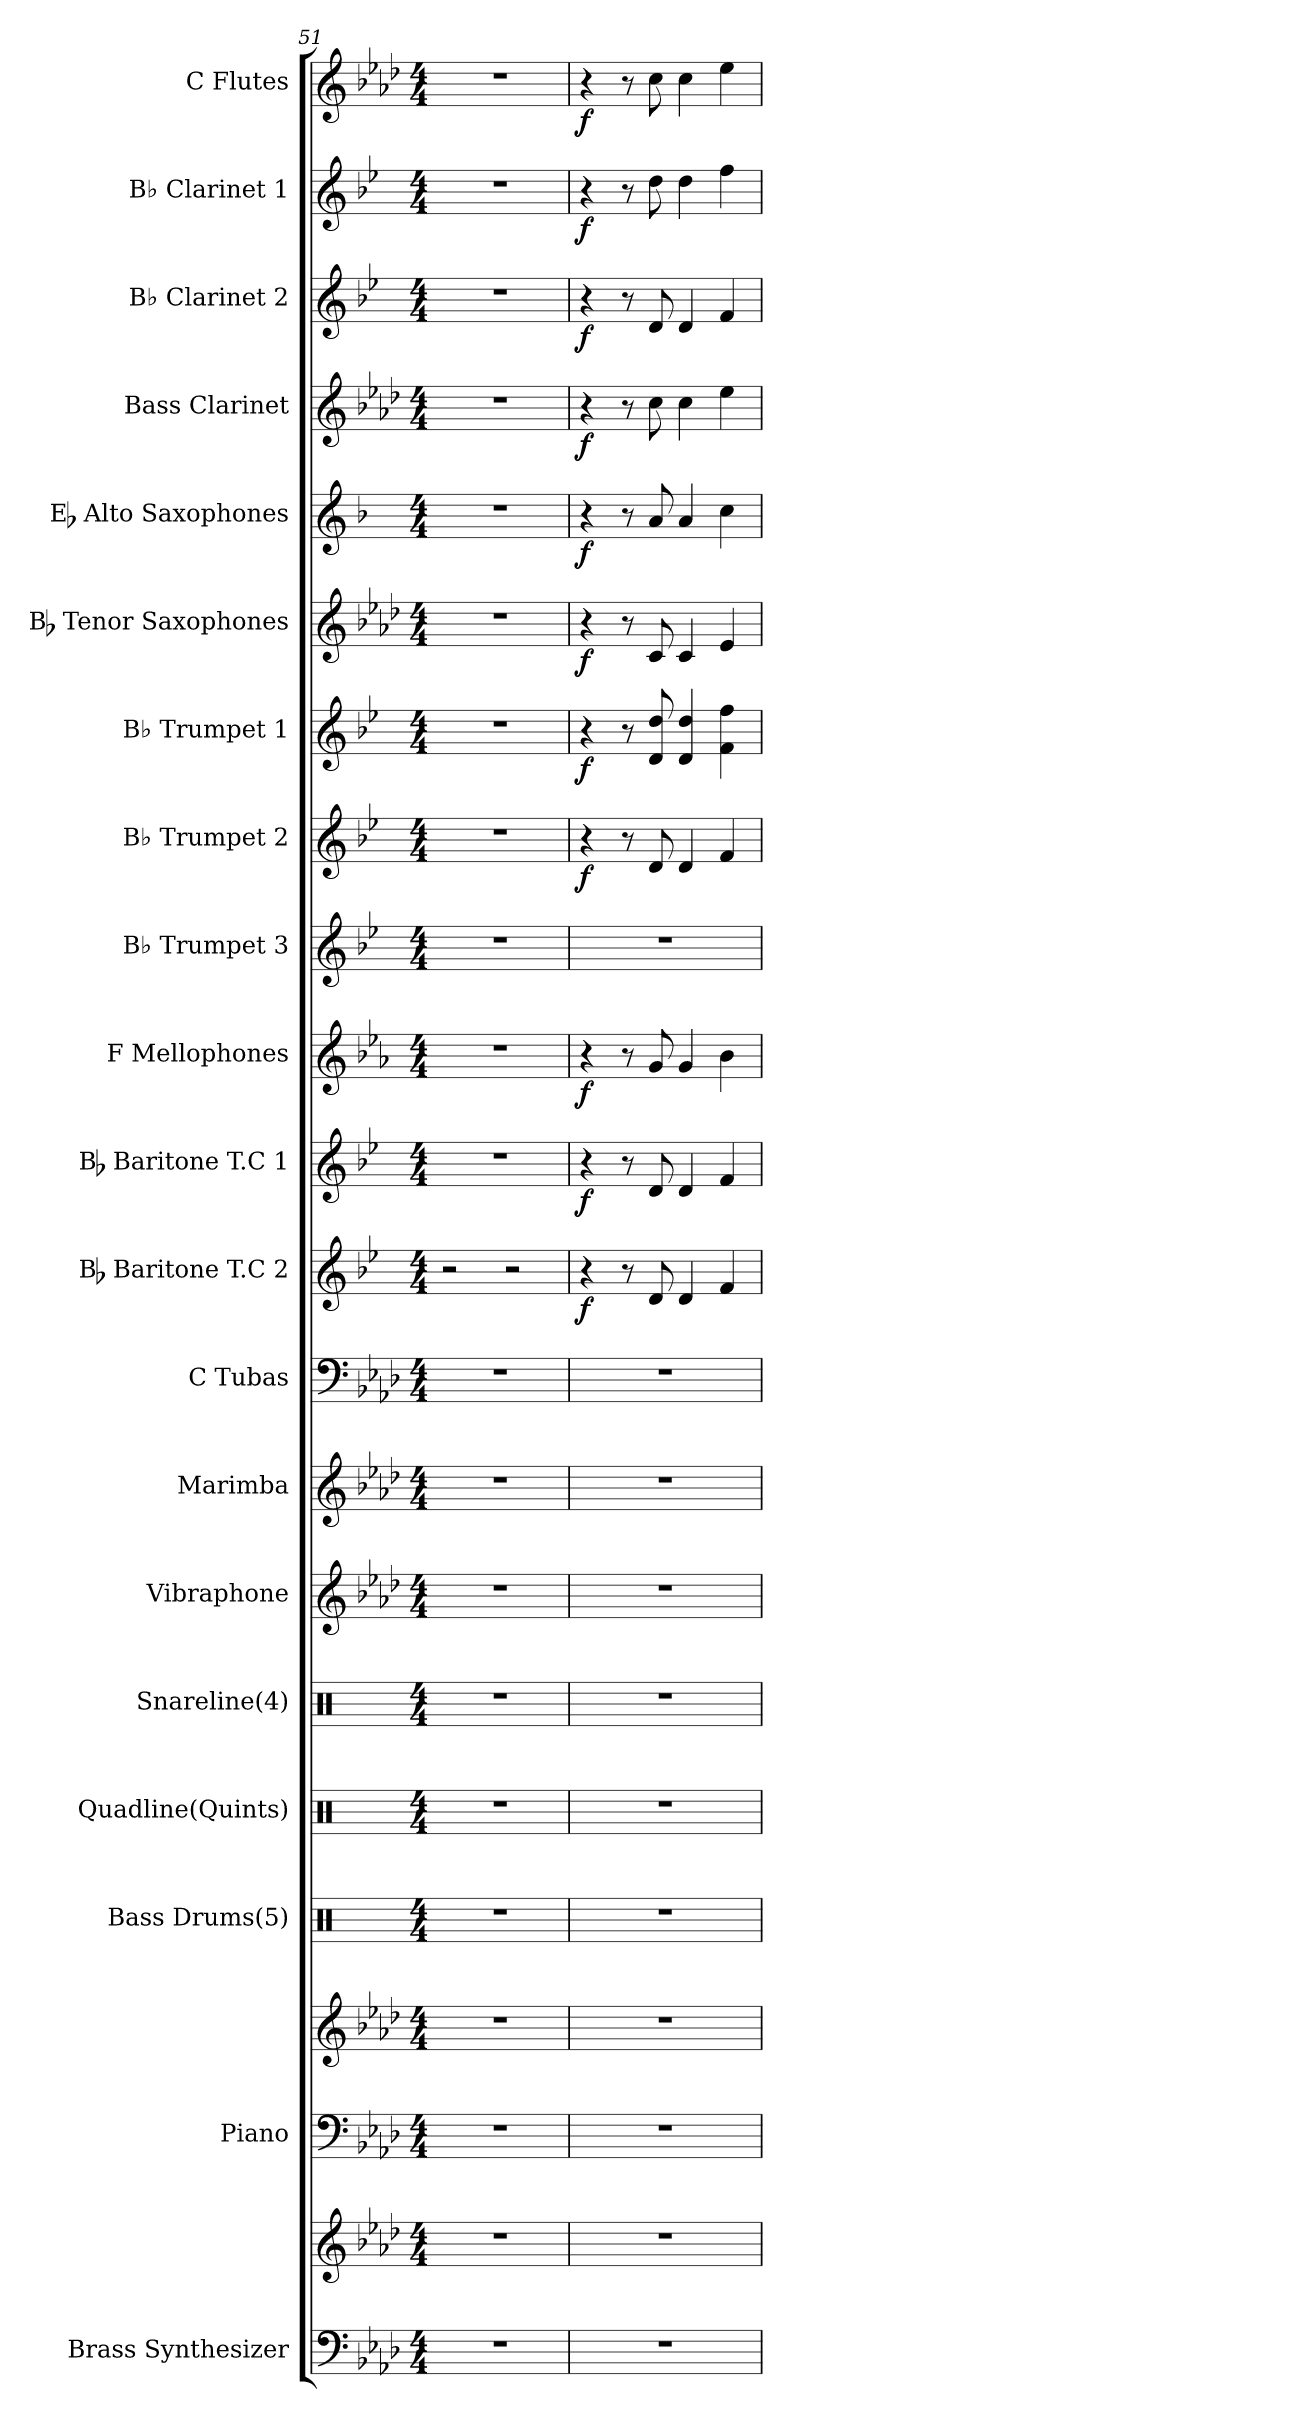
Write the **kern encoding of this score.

**kern	**kern	**kern	**kern	**kern	**kern	**kern	**kern	**kern	**kern	**kern	**dynam	**kern	**dynam	**kern	**dynam	**kern	**kern	**dynam	**kern	**dynam	**kern	**dynam	**kern	**dynam	**kern	**dynam	**kern	**dynam	**kern	**dynam	**kern	**dynam
*part20	*part20	*part19	*part19	*part18	*part17	*part16	*part15	*part14	*part13	*part12	*part12	*part11	*part11	*part10	*part10	*part9	*part8	*part8	*part7	*part7	*part6	*part6	*part5	*part5	*part4	*part4	*part3	*part3	*part2	*part2	*part1	*part1
*staff22	*staff21	*staff20	*staff19	*staff18	*staff17	*staff16	*staff15	*staff14	*staff13	*staff12	*staff12	*staff11	*staff11	*staff10	*staff10	*staff9	*staff8	*staff8	*staff7	*staff7	*staff6	*staff6	*staff5	*staff5	*staff4	*staff4	*staff3	*staff3	*staff2	*staff2	*staff1	*staff1
*I"Brass Synthesizer	*	*I"Piano	*	*I"Bass Drums(5)	*I"Quadline(Quints)	*I"Snareline(4)	*I"Vibraphone	*I"Marimba	*I"C Tubas	*I"Bb Baritone T.C 2	*	*I"Bb Baritone T.C 1	*	*I"F Mellophones	*	*I"B♭ Trumpet 3	*I"B♭ Trumpet 2	*	*I"B♭ Trumpet 1	*	*I"Bb Tenor Saxophones	*	*I"Eb Alto Saxophones	*	*I"Bass Clarinet	*	*I"B♭ Clarinet 2	*	*I"B♭ Clarinet 1	*	*I"C Flutes	*
*I'Synth.	*	*I'Pno.	*	*I'BD	*	*	*	*I'Marimba	*I'Tubas	*I'Baritone T.C 2	*	*I'Baritone T.C 1	*	*I'Mello	*	*I'B♭ Tpt. 3	*I'B♭ Tpt. 2	*	*I'B♭ Tpt. 1	*	*I'Tenor Saxes	*	*I'Alto Saxes	*	*I'B. Cl.	*	*I'B♭ Cl. 2	*	*I'B♭ Cl. 1	*	*I'Flutes	*
*clefF4	*clefG2	*clefF4	*clefG2	*clefX	*clefX	*clefX	*clefG2	*clefG2	*clefF4	*clefG2	*	*clefG2	*	*clefG2	*	*clefG2	*clefG2	*	*clefG2	*	*clefG2	*	*clefG2	*	*clefG2	*	*clefG2	*	*clefG2	*	*clefG2	*
*	*	*	*	*	*	*	*	*	*	*ITrd4c7	*	*ITrd4c7	*	*ITrd4c7	*	*ITrd1c2	*ITrd1c2	*	*ITrd1c2	*	*ITrd8c14	*	*ITrd5c9	*	*ITrd8c14	*	*ITrd1c2	*	*ITrd1c2	*	*	*
*k[b-e-a-d-]	*k[b-e-a-d-]	*k[b-e-a-d-]	*k[b-e-a-d-]	*k[]	*k[]	*k[]	*k[b-e-a-d-]	*k[b-e-a-d-]	*k[b-e-a-d-]	*k[b-e-a-]	*	*k[b-e-a-]	*	*k[b-e-a-d-]	*	*k[b-e-a-d-]	*k[b-e-a-d-]	*	*k[b-e-a-d-]	*	*k[b-e-a-d-]	*	*k[b-e-a-d-]	*	*k[b-e-a-d-]	*	*k[b-e-a-d-]	*	*k[b-e-a-d-]	*	*k[b-e-a-d-]	*
*M4/4	*M4/4	*M4/4	*M4/4	*M4/4	*M4/4	*M4/4	*M4/4	*M4/4	*M4/4	*M4/4	*	*M4/4	*	*M4/4	*	*M4/4	*M4/4	*	*M4/4	*	*M4/4	*	*M4/4	*	*M4/4	*	*M4/4	*	*M4/4	*	*M4/4	*
=51	=51	=51	=51	=51	=51	=51	=51	=51	=51	=51	=51	=51	=51	=51	=51	=51	=51	=51	=51	=51	=51	=51	=51	=51	=51	=51	=51	=51	=51	=51	=51	=51
1r	1r	1r	1r	1r	1r	1r	1r	1r	1r	2r	.	1r	.	1r	.	1r	1r	.	1r	.	1r	.	1r	.	1r	.	1r	.	1r	.	1r	.
.	.	.	.	.	.	.	.	.	.	2r	.	.	.	.	.	.	.	.	.	.	.	.	.	.	.	.	.	.	.	.	.	.
=52	=52	=52	=52	=52	=52	=52	=52	=52	=52	=52	=52	=52	=52	=52	=52	=52	=52	=52	=52	=52	=52	=52	=52	=52	=52	=52	=52	=52	=52	=52	=52	=52
!	!	!	!	!	!	!	!	!	!	!	!LO:DY:b	!	!LO:DY:b	!	!LO:DY:b	!	!	!LO:DY:b	!	!LO:DY:b	!	!LO:DY:b	!	!LO:DY:b	!	!LO:DY:b	!	!LO:DY:b	!	!LO:DY:b	!	!LO:DY:b
1r	1r	1r	1r	1r	1r	1r	1r	1r	1r	4r	f	4r	f	4r	f	1r	4r	f	4r	f	4r	f	4r	f	4r	f	4r	f	4r	f	4r	f
.	.	.	.	.	.	.	.	.	.	8r	.	8r	.	8r	.	.	8r	.	8r	.	8r	.	8r	.	8r	.	8r	.	8r	.	8r	.
.	.	.	.	.	.	.	.	.	.	8G/	.	8G/	.	8c/	.	.	8c/	.	8c/ 8cc/	.	8C/	.	8c/	.	8c\	.	8c/	.	8cc\	.	8cc\	.
.	.	.	.	.	.	.	.	.	.	4G/	.	4G/	.	4c/	.	.	4c/	.	4c/ 4cc/	.	4C/	.	4c/	.	4c\	.	4c/	.	4cc\	.	4cc\	.
.	.	.	.	.	.	.	.	.	.	4B-/	.	4B-/	.	4e-\	.	.	4e-/	.	4e-\ 4ee-\	.	4E-/	.	4e-\	.	4e-\	.	4e-/	.	4ee-\	.	4ee-\	.
=	=	=	=	=	=	=	=	=	=	=	=	=	=	=	=	=	=	=	=	=	=	=	=	=	=	=	=	=	=	=	=	=
*-	*-	*-	*-	*-	*-	*-	*-	*-	*-	*-	*-	*-	*-	*-	*-	*-	*-	*-	*-	*-	*-	*-	*-	*-	*-	*-	*-	*-	*-	*-	*-	*-
